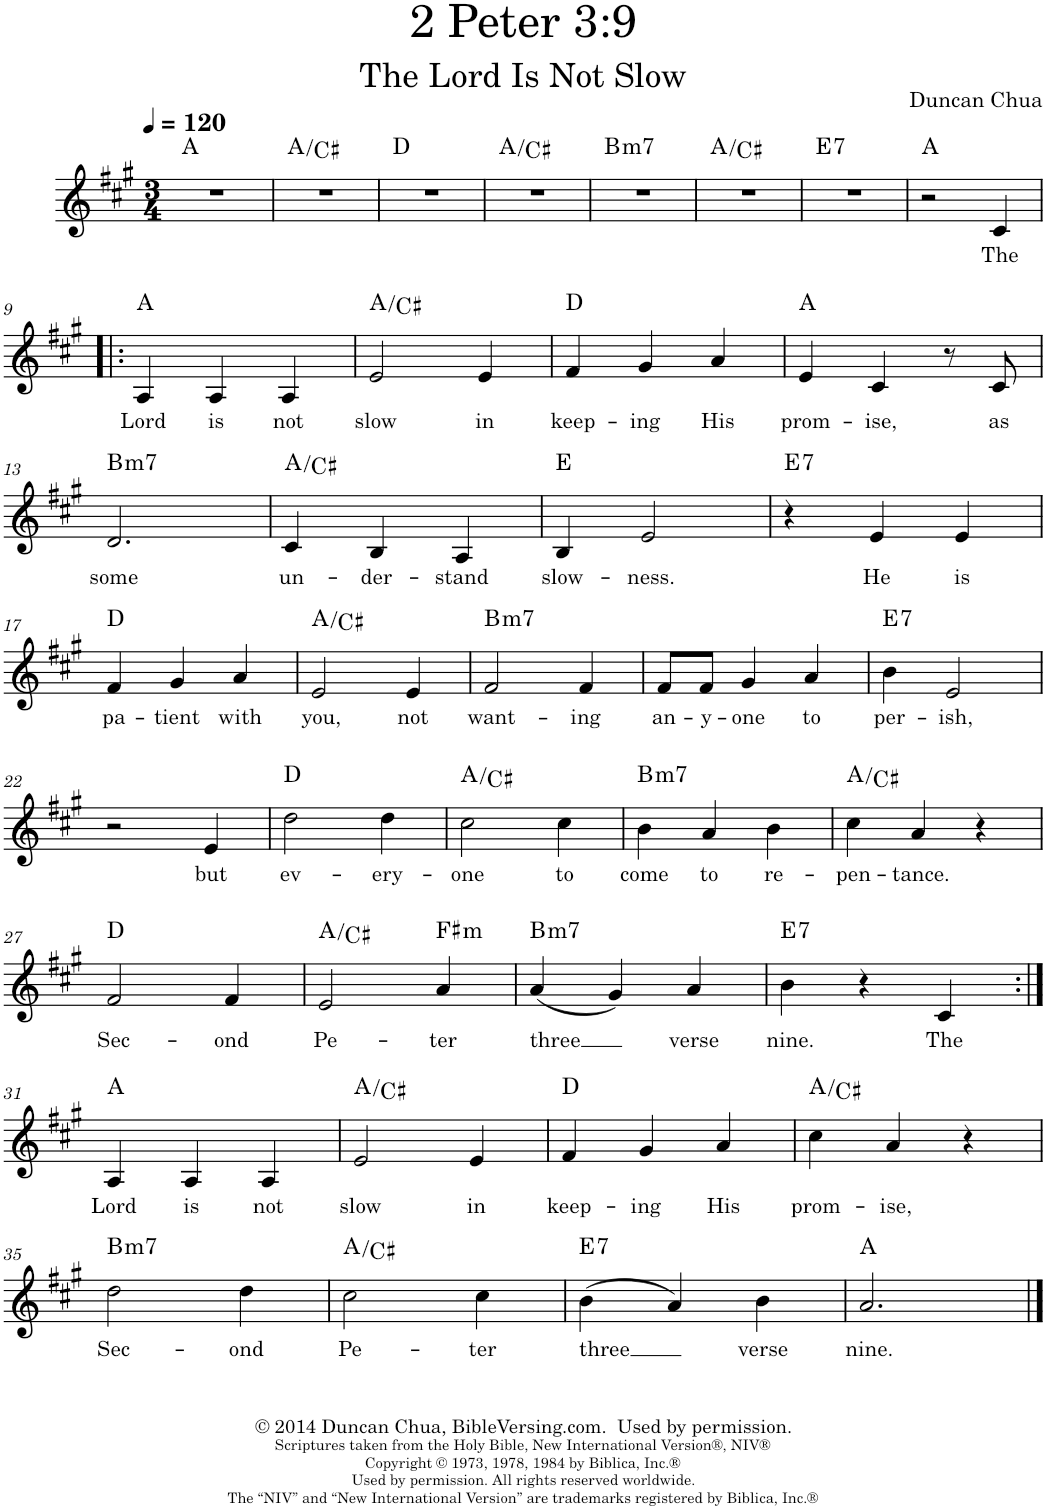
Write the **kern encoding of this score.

**kern	**text	**harte
*part1	*part1	*part1
*staff1	*staff1	*
*I"Piano	*	*
*I'Pno.	*	*
*clefG2	*	*
*k[f#c#g#]	*	*
*M3/4	*	*
*MM120	*	*
=1	=1	=1
2.r	.	A:maj
=2	=2	=2
2.r	.	A:maj/3
=3	=3	=3
2.r	.	D:maj
=4	=4	=4
2.r	.	A:maj/3
=5	=5	=5
!	!	!LO:H:kt=m7
2.r	.	B:min7
=6	=6	=6
2.r	.	A:maj/3
=7	=7	=7
!	!	!LO:H:kt=7
2.r	.	E:7
=8	=8	=8
2r	.	A:maj
!	!LO:LY:b	!
4c#/	The	.
!!LO:LB:g=z
=9!|:	=9!|:	=9!|:
!	!LO:LY:b	!
4A/	Lord	A:maj
!	!LO:LY:b	!
4A/	is	.
!	!LO:LY:b	!
4A/	not	.
=10	=10	=10
!	!LO:LY:b	!
2e/	slow	A:maj/3
!	!LO:LY:b	!
4e/	in	.
=11	=11	=11
!	!LO:LY:b	!
4f#/	keep-	D:maj
!	!LO:LY:b	!
4g#/	-ing	.
!	!LO:LY:b	!
4a/	His	.
=12	=12	=12
!	!LO:LY:b	!
4e/	prom-	A:maj
!	!LO:LY:b	!
4c#/	-ise,	.
8r	.	.
!	!LO:LY:b	!
8c#/	as	.
!!LO:LB:g=z
=13	=13	=13
!	!LO:LY:b	!LO:H:kt=m7
2.d/	some	B:min7
=14	=14	=14
!	!LO:LY:b	!
4c#/	un-	A:maj/3
!	!LO:LY:b	!
4B/	-der-	.
!	!LO:LY:b	!
4A/	-stand	.
=15	=15	=15
!	!LO:LY:b	!
4B/	slow-	E:maj
!	!LO:LY:b	!
2e/	-ness.	.
=16	=16	=16
!	!	!LO:H:kt=7
4r	.	E:7
!	!LO:LY:b	!
4e/	He	.
!	!LO:LY:b	!
4e/	is	.
!!LO:LB:g=z
=17	=17	=17
!	!LO:LY:b	!
4f#/	pa-	D:maj
!	!LO:LY:b	!
4g#/	-tient	.
!	!LO:LY:b	!
4a/	with	.
=18	=18	=18
!	!LO:LY:b	!
2e/	you,	A:maj/3
!	!LO:LY:b	!
4e/	not	.
=19	=19	=19
!	!LO:LY:b	!LO:H:kt=m7
2f#/	want-	B:min7
!	!LO:LY:b	!
4f#/	-ing	.
=20	=20	=20
!	!LO:LY:b	!
8f#/L	an-	.
!	!LO:LY:b	!
8f#/J	-y-	.
!	!LO:LY:b	!
4g#/	-one	.
!	!LO:LY:b	!
4a/	to	.
=21	=21	=21
!	!LO:LY:b	!LO:H:kt=7
4b\	per-	E:7
!	!LO:LY:b	!
2e/	-ish,	.
!!LO:LB:g=z
=22	=22	=22
2r	.	.
!	!LO:LY:b	!
4e/	but	.
=23	=23	=23
!	!LO:LY:b	!
2dd\	ev-	D:maj
!	!LO:LY:b	!
4dd\	-ery-	.
=24	=24	=24
!	!LO:LY:b	!
2cc#\	-one	A:maj/3
!	!LO:LY:b	!
4cc#\	to	.
=25	=25	=25
!	!LO:LY:b	!LO:H:kt=m7
4b\	come	B:min7
!	!LO:LY:b	!
4a/	to	.
!	!LO:LY:b	!
4b\	re-	.
=26	=26	=26
!	!LO:LY:b	!
4cc#\	-pen-	A:maj/3
!	!LO:LY:b	!
4a/	-tance.	.
4r	.	.
!!LO:LB:g=z
=27	=27	=27
!	!LO:LY:b	!
2f#/	Sec-	D:maj
!	!LO:LY:b	!
4f#/	-ond	.
=28	=28	=28
!	!LO:LY:b	!
2e/	Pe-	A:maj/3
!	!LO:LY:b	!LO:H:kt=m
4a/	-ter	F#:min
=29	=29	=29
!	!LO:LY:b	!LO:H:kt=m7
(4a/	three	B:min7
4g#/)	.	.
!	!LO:LY:b	!
4a/	verse	.
=30	=30	=30
!	!LO:LY:b	!LO:H:kt=7
4b\	nine.	E:7
4r	.	.
!	!LO:LY:b	!
4c#/	The	.
!!LO:LB:g=z
=31:|!	=31:|!	=31:|!
!	!LO:LY:b	!
4A/	Lord	A:maj
!	!LO:LY:b	!
4A/	is	.
!	!LO:LY:b	!
4A/	not	.
=32	=32	=32
!	!LO:LY:b	!
2e/	slow	A:maj/3
!	!LO:LY:b	!
4e/	in	.
=33	=33	=33
!	!LO:LY:b	!
4f#/	keep-	D:maj
!	!LO:LY:b	!
4g#/	-ing	.
!	!LO:LY:b	!
4a/	His	.
=34	=34	=34
!	!LO:LY:b	!
4cc#\	prom-	A:maj/3
!	!LO:LY:b	!
4a/	-ise,	.
4r	.	.
!!LO:LB:g=z
=35	=35	=35
!	!LO:LY:b	!LO:H:kt=m7
2dd\	Sec-	B:min7
!	!LO:LY:b	!
4dd\	-ond	.
=36	=36	=36
!	!LO:LY:b	!
2cc#\	Pe-	A:maj/3
!	!LO:LY:b	!
4cc#\	-ter	.
=37	=37	=37
!	!LO:LY:b	!LO:H:kt=7
(4b\	three	E:7
4a/)	.	.
!	!LO:LY:b	!
4b\	verse	.
=38	=38	=38
!	!LO:LY:b	!
2.a/	nine.	A:maj
==	==	==
*-	*-	*-
